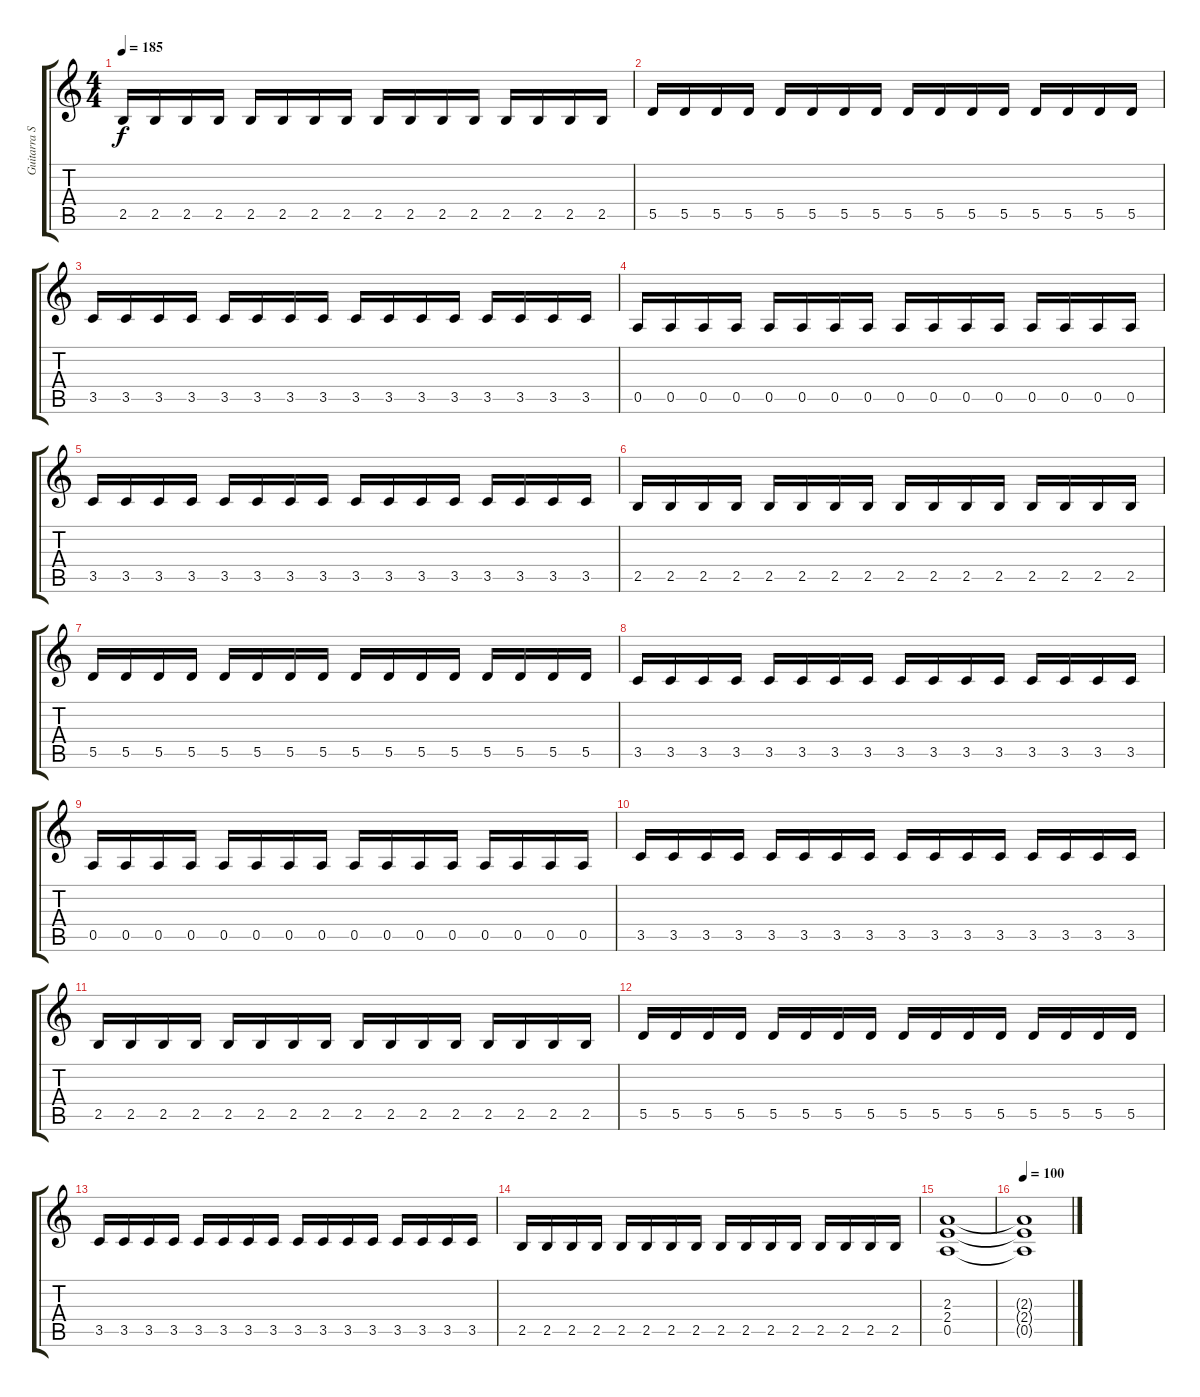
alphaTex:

\track ("Guitarra Solista" "Guitarra S") {instrument distortionguitar}
\staff {score tabs}
\tuning (E4 B3 G3 D3 A2 E2) {hide}
\ts (4 4)
\tempo 185
\clef g2
\ks c
2.5.16{dy f} 2.5.16 2.5.16 2.5.16 2.5.16 2.5.16 2.5.16 2.5.16 2.5.16 2.5.16 2.5.16 2.5.16 2.5.16 2.5.16 2.5.16 2.5.16 |
5.5.16 5.5.16 5.5.16 5.5.16 5.5.16 5.5.16 5.5.16 5.5.16 5.5.16 5.5.16 5.5.16 5.5.16 5.5.16 5.5.16 5.5.16 5.5.16 |
3.5.16 3.5.16 3.5.16 3.5.16 3.5.16 3.5.16 3.5.16 3.5.16 3.5.16 3.5.16 3.5.16 3.5.16 3.5.16 3.5.16 3.5.16 3.5.16 |
0.5.16 0.5.16 0.5.16 0.5.16 0.5.16 0.5.16 0.5.16 0.5.16 0.5.16 0.5.16 0.5.16 0.5.16 0.5.16 0.5.16 0.5.16 0.5.16 |
3.5.16 3.5.16 3.5.16 3.5.16 3.5.16 3.5.16 3.5.16 3.5.16 3.5.16 3.5.16 3.5.16 3.5.16 3.5.16 3.5.16 3.5.16 3.5.16 |
2.5.16 2.5.16 2.5.16 2.5.16 2.5.16 2.5.16 2.5.16 2.5.16 2.5.16 2.5.16 2.5.16 2.5.16 2.5.16 2.5.16 2.5.16 2.5.16 |
5.5.16 5.5.16 5.5.16 5.5.16 5.5.16 5.5.16 5.5.16 5.5.16 5.5.16 5.5.16 5.5.16 5.5.16 5.5.16 5.5.16 5.5.16 5.5.16 |
3.5.16 3.5.16 3.5.16 3.5.16 3.5.16 3.5.16 3.5.16 3.5.16 3.5.16 3.5.16 3.5.16 3.5.16 3.5.16 3.5.16 3.5.16 3.5.16 |
0.5.16 0.5.16 0.5.16 0.5.16 0.5.16 0.5.16 0.5.16 0.5.16 0.5.16 0.5.16 0.5.16 0.5.16 0.5.16 0.5.16 0.5.16 0.5.16 |
3.5.16 3.5.16 3.5.16 3.5.16 3.5.16 3.5.16 3.5.16 3.5.16 3.5.16 3.5.16 3.5.16 3.5.16 3.5.16 3.5.16 3.5.16 3.5.16 |
2.5.16 2.5.16 2.5.16 2.5.16 2.5.16 2.5.16 2.5.16 2.5.16 2.5.16 2.5.16 2.5.16 2.5.16 2.5.16 2.5.16 2.5.16 2.5.16 |
5.5.16 5.5.16 5.5.16 5.5.16 5.5.16 5.5.16 5.5.16 5.5.16 5.5.16 5.5.16 5.5.16 5.5.16 5.5.16 5.5.16 5.5.16 5.5.16 |
3.5.16 3.5.16 3.5.16 3.5.16 3.5.16 3.5.16 3.5.16 3.5.16 3.5.16 3.5.16 3.5.16 3.5.16 3.5.16 3.5.16 3.5.16 3.5.16 |
2.5.16 2.5.16 2.5.16 2.5.16 2.5.16 2.5.16 2.5.16 2.5.16 2.5.16 2.5.16 2.5.16 2.5.16 2.5.16 2.5.16 2.5.16 2.5.16 |
(2.3 2.4 0.5).1 |
\tempo 100
(2.3{t} 2.4{t} 0.5{t}).1{volume 0}
